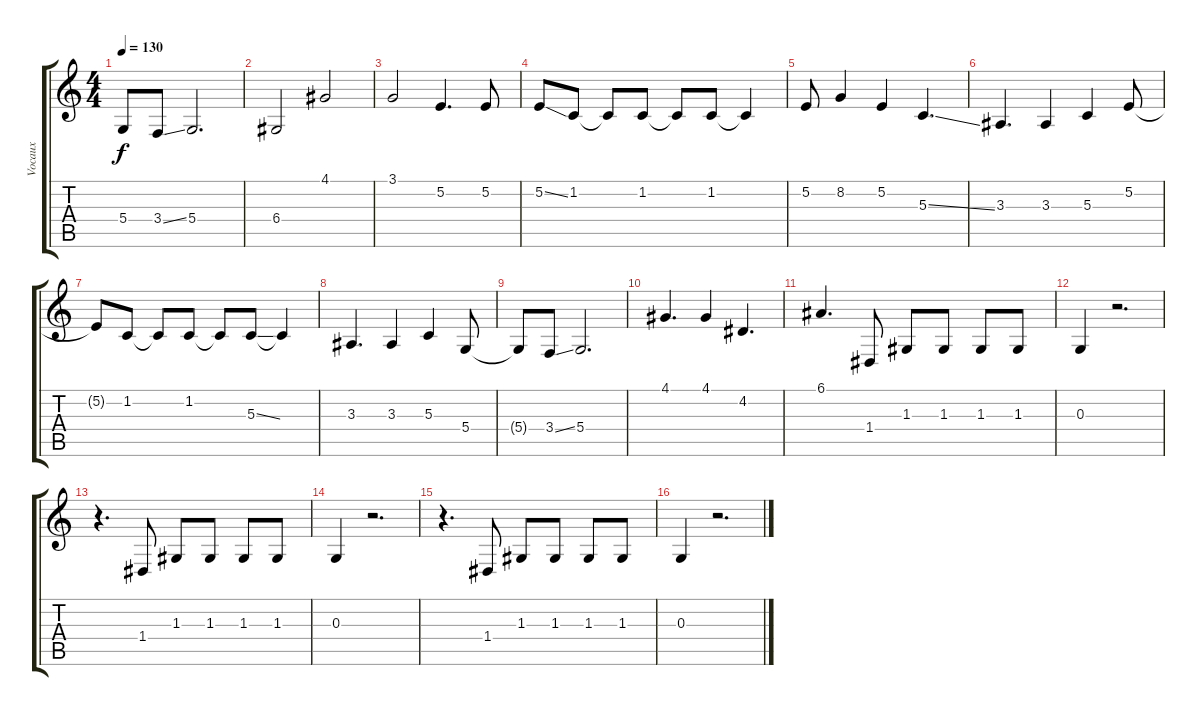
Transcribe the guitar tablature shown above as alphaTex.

\track ("Vocaux" "Vocaux") {instrument lead2sawtooth}
\staff {score tabs}
\tuning (E4 B3 G3 D3 A2 E2) {hide}
\ts (4 4)
\tempo 130
\clef g2
\ks c
5.4{t}.8{dy f} 3.4{ss}.8 5.4.2{d} |
6.4.2 4.1.2 |
3.1.2 5.2.4{d} 5.2.8 |
5.2{ss}.8 1.2.8 1.2{t}.8 1.2.8 1.2{t}.8 1.2.8 1.2{t}.4 |
5.2.8 8.2.4 5.2.4 5.3{ss}.4{d} |
3.3.4{d} 3.3.4 5.3.4 5.2.8 |
5.2{t}.8 1.2.8 1.2{t}.8 1.2.8 1.2{t}.8 5.3{ss}.8 5.3{t}.4 |
3.3.4{d} 3.3.4 5.3.4 5.4.8 |
5.4{t}.8 3.4{ss}.8 5.4.2{d} |
4.1.4{d} 4.1.4 4.2.4{d} |
6.1.4{d} 1.4.8 1.3.8 1.3.8 1.3.8 1.3.8 |
0.3.4 r.2{d} |
r.4{d} 1.4.8 1.3.8 1.3.8 1.3.8 1.3.8 |
0.3.4 r.2{d} |
r.4{d} 1.4.8 1.3.8 1.3.8 1.3.8 1.3.8 |
0.3.4 r.2{d}
